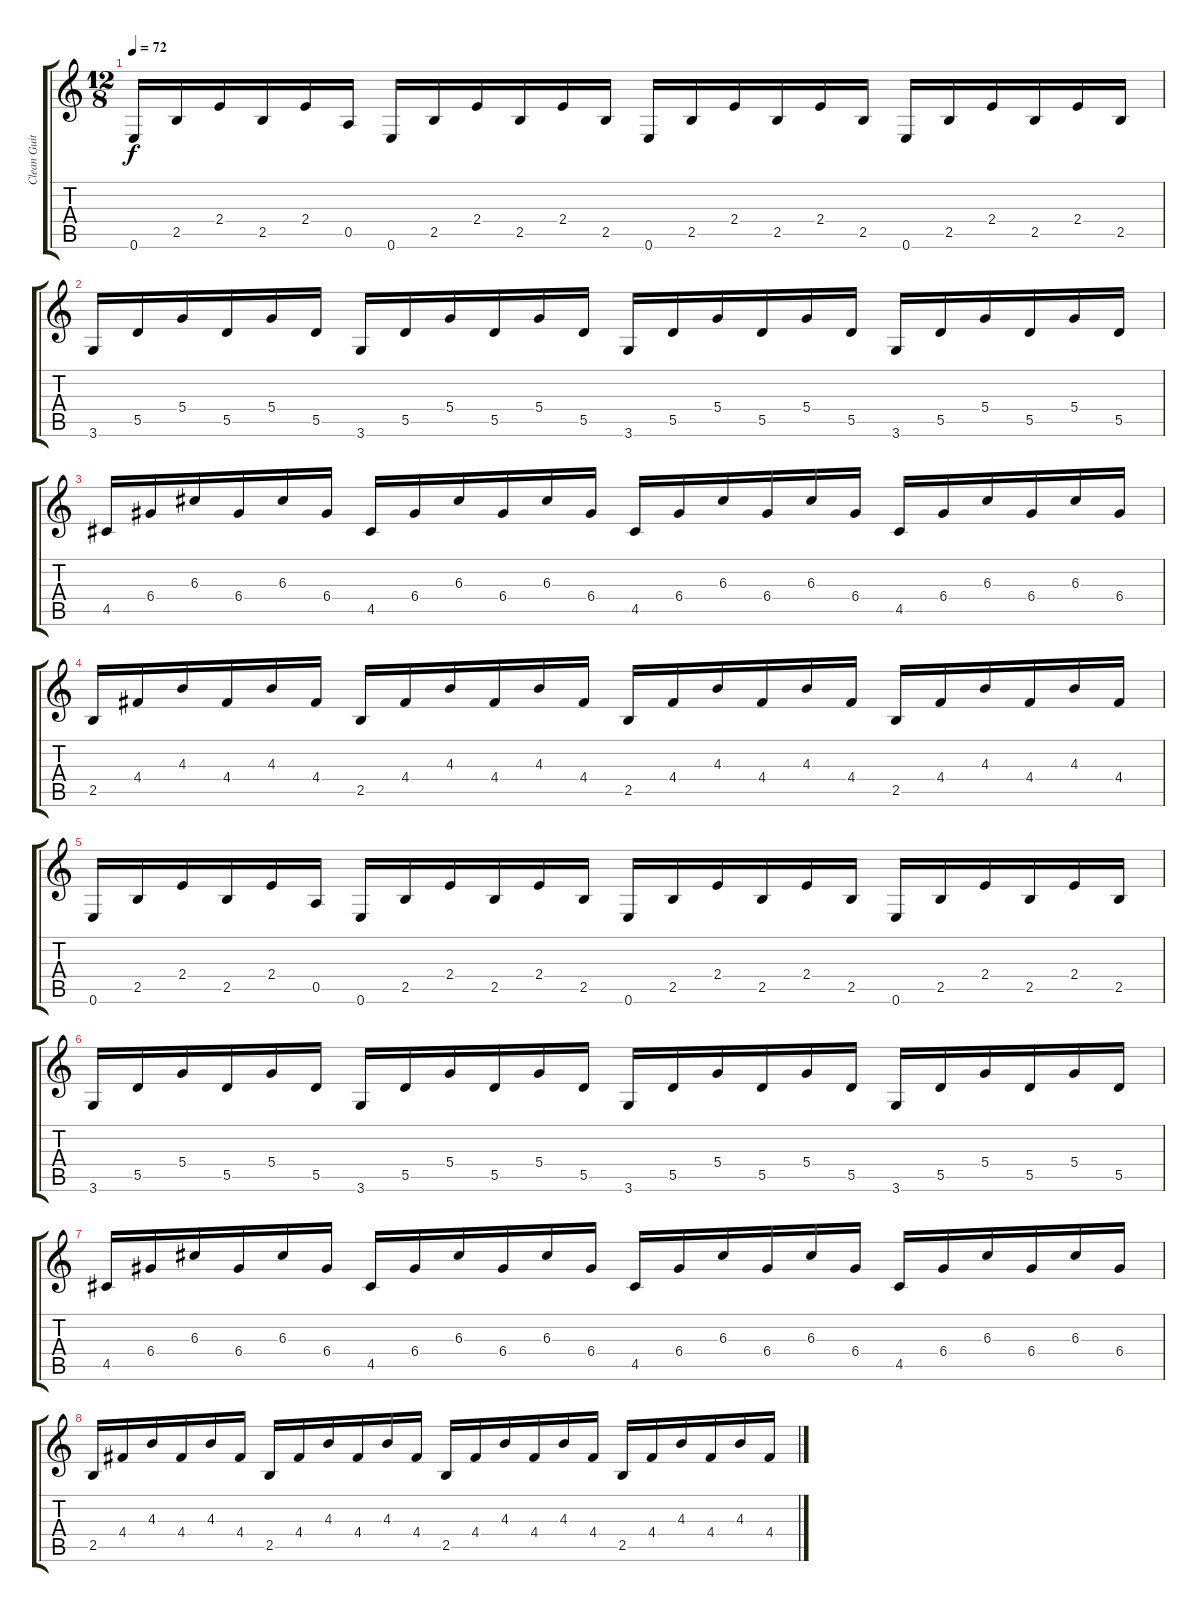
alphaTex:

\track ("Clean Guitar 2" "Clean Guit") {instrument electricguitarclean}
\staff {score tabs}
\tuning (E4 B3 G3 D3 A2 E2) {hide}
\ts (12 8)
\tempo 72
\clef g2
\ks c
0.6.16{txt "" dy f instrument electricguitarclean} 2.5.16 2.4.16 2.5.16 2.4.16 0.5.16 0.6.16 2.5.16 2.4.16 2.5.16 2.4.16 2.5.16 0.6.16 2.5.16 2.4.16 2.5.16 2.4.16 2.5.16 0.6.16 2.5.16 2.4.16 2.5.16 2.4.16 2.5.16 |
3.6.16 5.5.16 5.4.16 5.5.16 5.4.16 5.5.16 3.6.16 5.5.16 5.4.16 5.5.16 5.4.16 5.5.16 3.6.16 5.5.16 5.4.16 5.5.16 5.4.16 5.5.16 3.6.16 5.5.16 5.4.16 5.5.16 5.4.16 5.5.16 |
4.5.16 6.4.16 6.3.16 6.4.16 6.3.16 6.4.16 4.5.16 6.4.16 6.3.16 6.4.16 6.3.16 6.4.16 4.5.16 6.4.16 6.3.16 6.4.16 6.3.16 6.4.16 4.5.16 6.4.16 6.3.16 6.4.16 6.3.16 6.4.16 |
2.5.16 4.4.16 4.3.16 4.4.16 4.3.16 4.4.16 2.5.16 4.4.16 4.3.16 4.4.16 4.3.16 4.4.16 2.5.16 4.4.16 4.3.16 4.4.16 4.3.16 4.4.16 2.5.16 4.4.16 4.3.16 4.4.16 4.3.16 4.4.16 |
0.6.16 2.5.16 2.4.16 2.5.16 2.4.16 0.5.16 0.6.16 2.5.16 2.4.16 2.5.16 2.4.16 2.5.16 0.6.16 2.5.16 2.4.16 2.5.16 2.4.16 2.5.16 0.6.16 2.5.16 2.4.16 2.5.16 2.4.16 2.5.16 |
3.6.16 5.5.16 5.4.16 5.5.16 5.4.16 5.5.16 3.6.16 5.5.16 5.4.16 5.5.16 5.4.16 5.5.16 3.6.16 5.5.16 5.4.16 5.5.16 5.4.16 5.5.16 3.6.16 5.5.16 5.4.16 5.5.16 5.4.16 5.5.16 |
4.5.16 6.4.16 6.3.16 6.4.16 6.3.16 6.4.16 4.5.16 6.4.16 6.3.16 6.4.16 6.3.16 6.4.16 4.5.16 6.4.16 6.3.16 6.4.16 6.3.16 6.4.16 4.5.16 6.4.16 6.3.16 6.4.16 6.3.16 6.4.16 |
2.5.16 4.4.16 4.3.16 4.4.16 4.3.16 4.4.16 2.5.16 4.4.16 4.3.16 4.4.16 4.3.16 4.4.16 2.5.16 4.4.16 4.3.16 4.4.16 4.3.16 4.4.16 2.5.16 4.4.16 4.3.16 4.4.16 4.3.16 4.4.16
